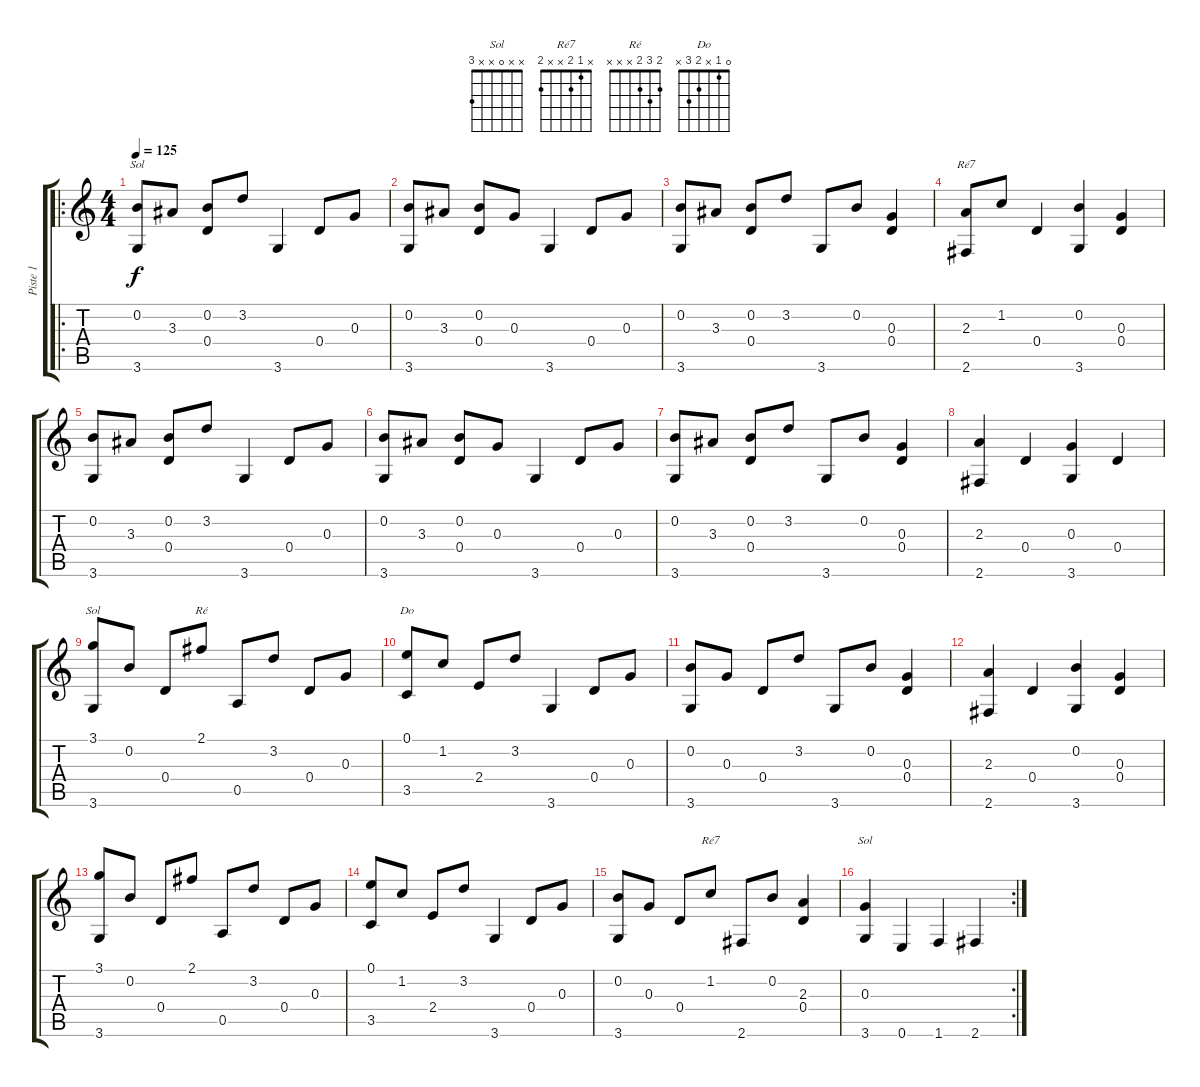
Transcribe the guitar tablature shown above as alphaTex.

\track ("Piste 1" "Piste 1") {instrument acousticguitarnylon}
\staff {score tabs}
\tuning (E4 B3 G3 D3 A2 E2) {hide}
\chord ("Sol" 3 0 0 0 2 3)
\chord ("Ré7" 0 1 2 0 x 2)
\chord ("Sol" 3 x x x x 3)
\chord ("Ré" 2 3 2 x x x)
\chord ("Do" 0 1 x 2 3 x)
\chord ("Ré7" x 1 2 x x 2)
\chord ("Sol" x x 0 x x 3)
\ro
\ts (4 4)
\tempo 125
\clef g2
\ks c
(0.2 3.6).8{ch "Sol" dy f instrument acousticguitarnylon} 3.3.8 (0.2 0.4).8 3.2.8 3.6.4 0.4.8 0.3.8 |
(0.2 3.6).8 3.3.8 (0.2 0.4).8 0.3.8 3.6.4 0.4.8 0.3.8 |
(0.2 3.6).8 3.3.8 (0.2 0.4).8 3.2.8 3.6.8 0.2.8 (0.3 0.4).4 |
(2.3 2.6).8{ch "Ré7"} 1.2.8 0.4.4 (0.2 3.6).4 (0.3 0.4).4 |
(0.2 3.6).8 3.3.8 (0.2 0.4).8 3.2.8 3.6.4 0.4.8 0.3.8 |
(0.2 3.6).8 3.3.8 (0.2 0.4).8 0.3.8 3.6.4 0.4.8 0.3.8 |
(0.2 3.6).8 3.3.8 (0.2 0.4).8 3.2.8 3.6.8 0.2.8 (0.3 0.4).4 |
(2.3 2.6).4 0.4.4 (0.3 3.6).4 0.4.4 |
(3.1 3.6).8{ch "Sol"} 0.2.8 0.4.8 2.1.8{ch "Ré"} 0.5.8 3.2.8 0.4.8 0.3.8 |
(0.1 3.5).8{ch "Do"} 1.2.8 2.4.8 3.2.8 3.6.4 0.4.8 0.3.8 |
(0.2 3.6).8 0.3.8 0.4.8 3.2.8 3.6.8 0.2.8 (0.3 0.4).4 |
(2.3 2.6).4 0.4.4 (0.2 3.6).4 (0.3 0.4).4 |
(3.1 3.6).8 0.2.8 0.4.8 2.1.8 0.5.8 3.2.8 0.4.8 0.3.8 |
(0.1 3.5).8 1.2.8 2.4.8 3.2.8 3.6.4 0.4.8 0.3.8 |
(0.2 3.6).8 0.3.8 0.4.8 1.2.8{ch "Ré7"} 2.6.8 0.2.8 (2.3 0.4).4 |
\rc 2
(0.3 3.6).4{ch "Sol"} 0.6.4 1.6.4 2.6.4
